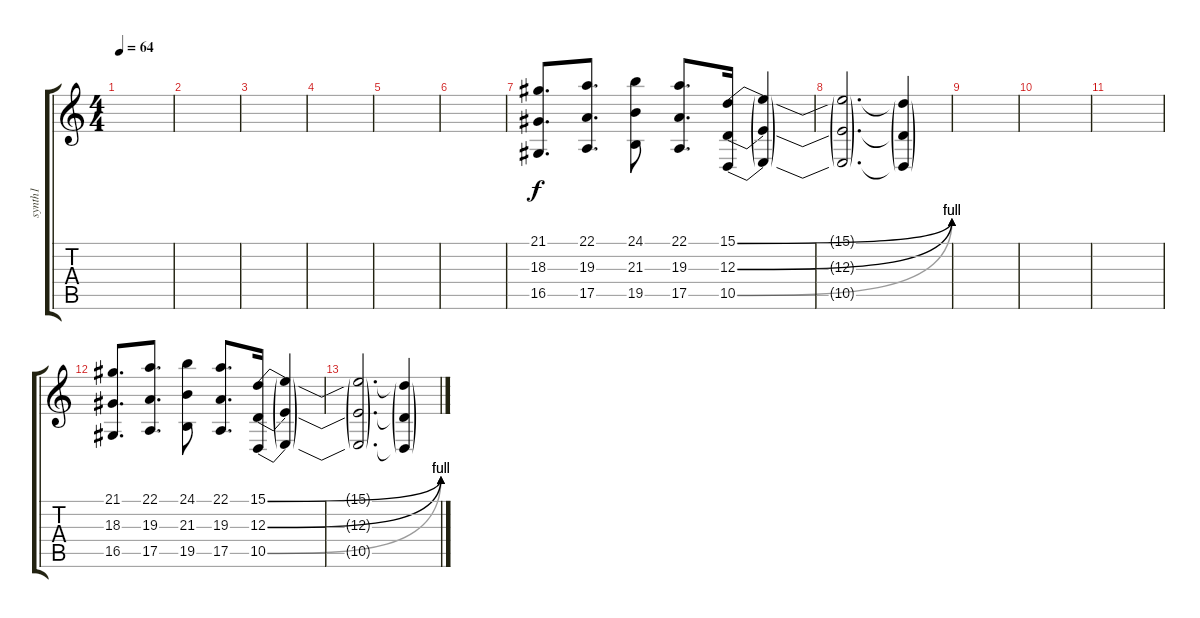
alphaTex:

\track ("synth1" "synth1") {instrument pad4choir}
\staff {score tabs}
\tuning (B3 Gb3 D3 A2 E2 B1) {hide}
\ts (4 4)
\tempo 64
\clef g2
\ks c
|
|
|
|
|
|
(21.1 18.3 16.5).8{d} (22.1 19.3 17.5).8{d} (24.1 21.3 19.5).8 (22.1 19.3 17.5).8{d} (15.1{be (bend 0 0 60 4)} 12.3{be (bend 0 0 60 4)} 10.5{be (bend 0 0 60 4)}).16 (15.1{t} 12.3{t} 10.5{t}).4 |
(15.1{t} 12.3{t} 10.5{t}).2{d} (15.1{t} 12.3{t} 10.5{t}).4 |
|
|
|
(21.1 18.3 16.5).8{d} (22.1 19.3 17.5).8{d} (24.1 21.3 19.5).8 (22.1 19.3 17.5).8{d} (15.1{be (bend 0 0 60 4)} 12.3{be (bend 0 0 60 4)} 10.5{be (bend 0 0 60 4)}).16 (15.1{t} 12.3{t} 10.5{t}).4 |
(15.1{t} 12.3{t} 10.5{t}).2{d} (15.1{t} 12.3{t} 10.5{t}).4
